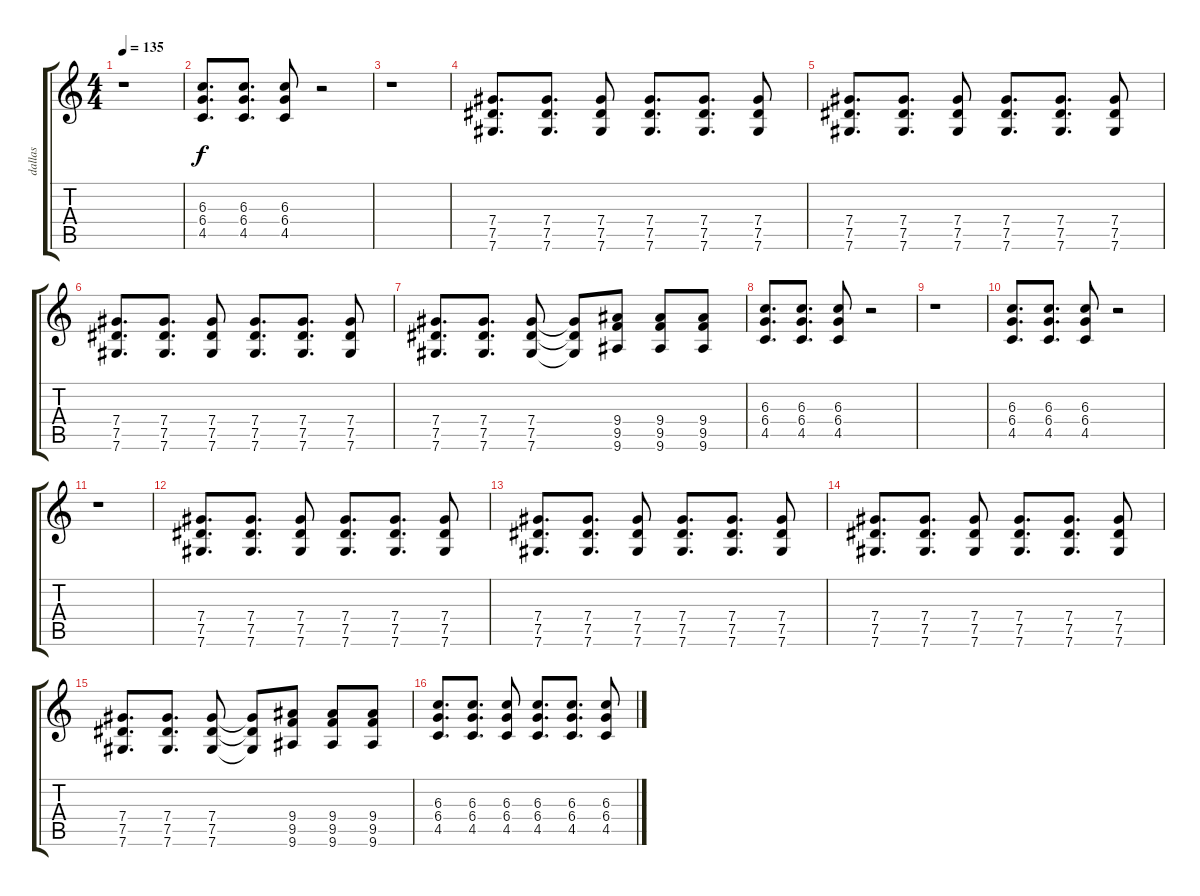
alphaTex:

\track ("dallas" "dallas") {instrument distortionguitar}
\staff {score tabs}
\tuning (Eb4 Bb3 Gb3 Db3 Ab2 Db2) {hide}
\ts (4 4)
\tempo 135
\clef g2
\ks c
r.1{dy f} |
(6.3 6.4 4.5).8{d} (6.3 6.4 4.5).8{d} (6.3 6.4 4.5).8 r.2 |
r.1 |
(7.4 7.5 7.6).8{d} (7.4 7.5 7.6).8{d} (7.4 7.5 7.6).8 (7.4 7.5 7.6).8{d} (7.4 7.5 7.6).8{d} (7.4 7.5 7.6).8 |
(7.4 7.5 7.6).8{d} (7.4 7.5 7.6).8{d} (7.4 7.5 7.6).8 (7.4 7.5 7.6).8{d} (7.4 7.5 7.6).8{d} (7.4 7.5 7.6).8 |
(7.4 7.5 7.6).8{d} (7.4 7.5 7.6).8{d} (7.4 7.5 7.6).8 (7.4 7.5 7.6).8{d} (7.4 7.5 7.6).8{d} (7.4 7.5 7.6).8 |
(7.4 7.5 7.6).8{d} (7.4 7.5 7.6).8{d} (7.4 7.5 7.6).8 (7.4{t} 7.5{t} 7.6{t}).8 (9.4 9.5 9.6).8 (9.4 9.5 9.6).8 (9.4 9.5 9.6).8 |
(6.3 6.4 4.5).8{d} (6.3 6.4 4.5).8{d} (6.3 6.4 4.5).8 r.2 |
r.1 |
(6.3 6.4 4.5).8{d} (6.3 6.4 4.5).8{d} (6.3 6.4 4.5).8 r.2 |
r.1 |
(7.4 7.5 7.6).8{d} (7.4 7.5 7.6).8{d} (7.4 7.5 7.6).8 (7.4 7.5 7.6).8{d} (7.4 7.5 7.6).8{d} (7.4 7.5 7.6).8 |
(7.4 7.5 7.6).8{d} (7.4 7.5 7.6).8{d} (7.4 7.5 7.6).8 (7.4 7.5 7.6).8{d} (7.4 7.5 7.6).8{d} (7.4 7.5 7.6).8 |
(7.4 7.5 7.6).8{d} (7.4 7.5 7.6).8{d} (7.4 7.5 7.6).8 (7.4 7.5 7.6).8{d} (7.4 7.5 7.6).8{d} (7.4 7.5 7.6).8 |
(7.4 7.5 7.6).8{d} (7.4 7.5 7.6).8{d} (7.4 7.5 7.6).8 (7.4{t} 7.5{t} 7.6{t}).8 (9.4 9.5 9.6).8 (9.4 9.5 9.6).8 (9.4 9.5 9.6).8 |
(6.3 6.4 4.5).8{d} (6.3 6.4 4.5).8{d} (6.3 6.4 4.5).8 (6.3 6.4 4.5).8{d} (6.3 6.4 4.5).8{d} (6.3 6.4 4.5).8
